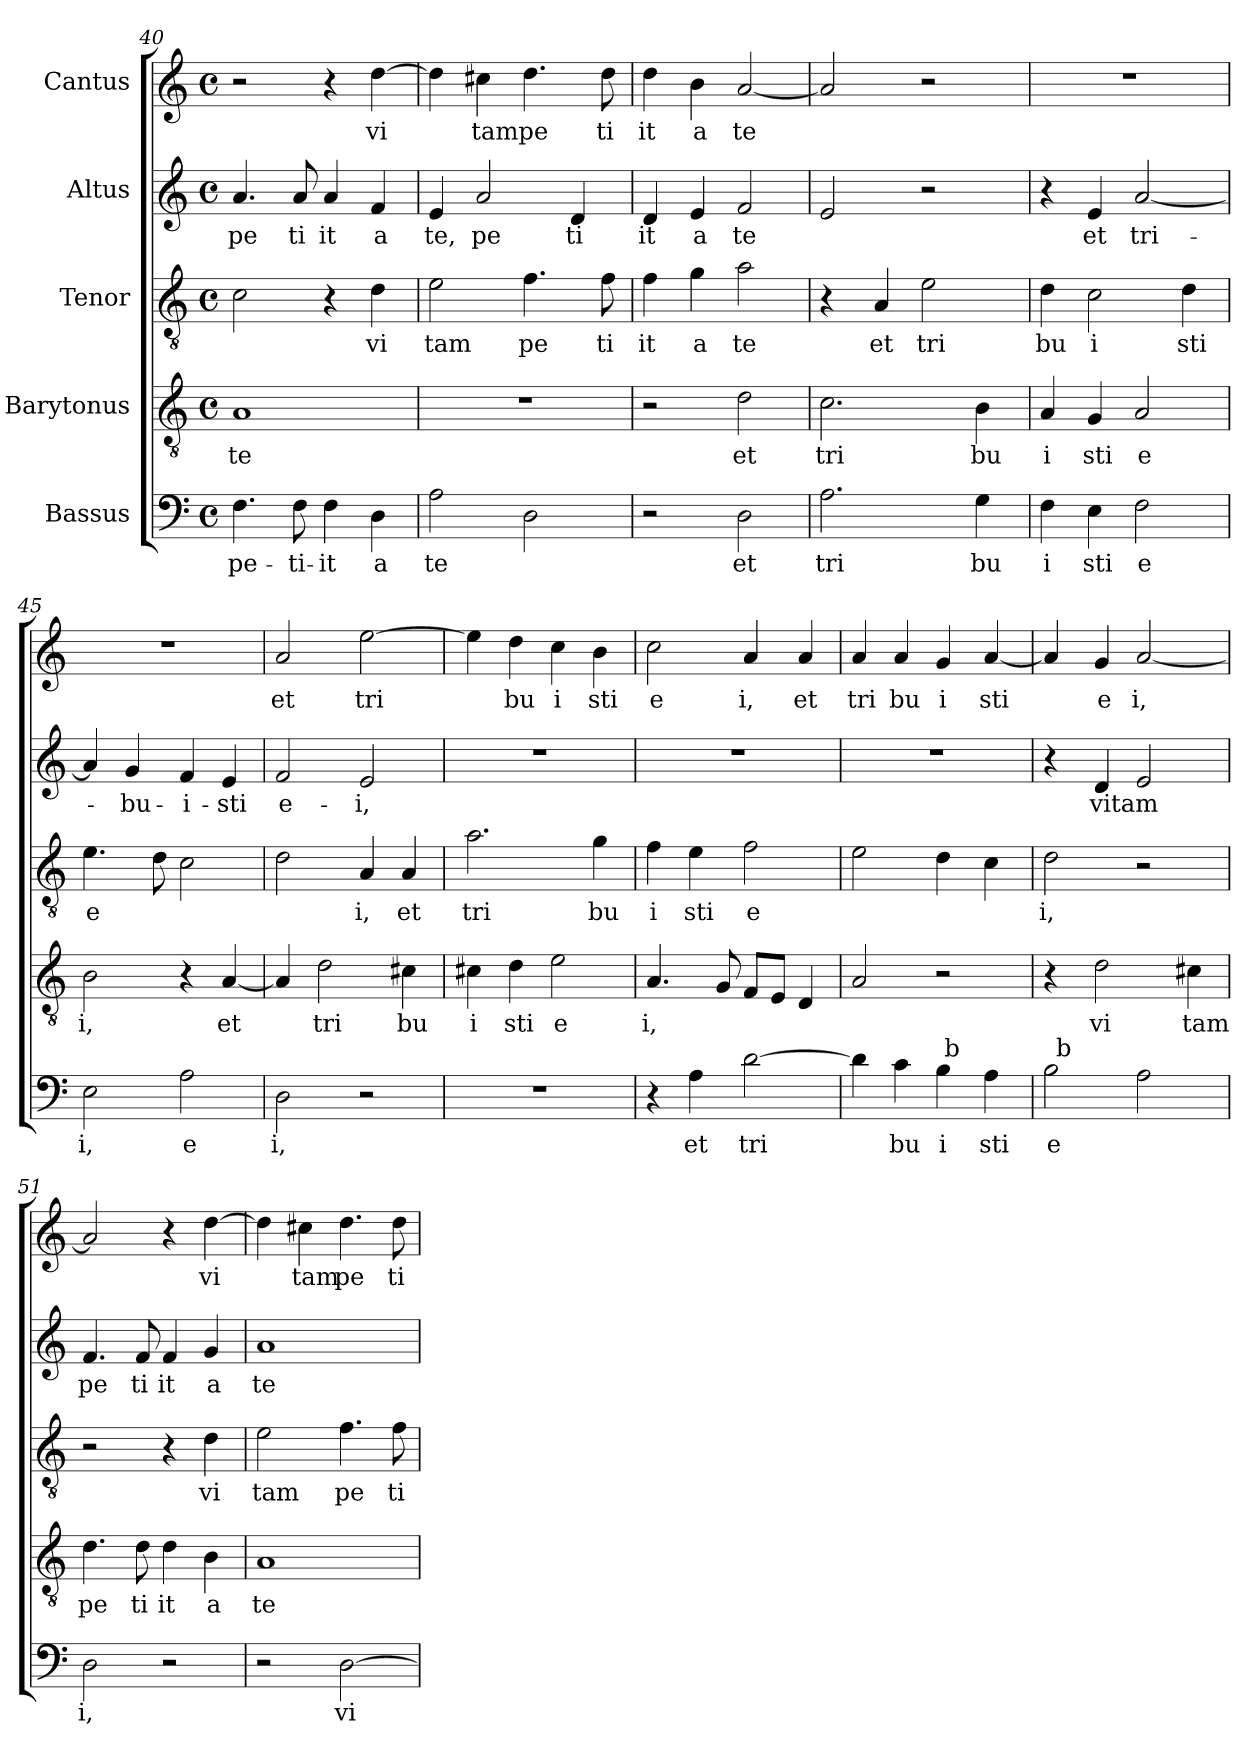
**kern	**text	**kern	**text	**kern	**text	**kern	**text	**kern	**text
*part5	*part5	*part4	*part4	*part3	*part3	*part2	*part2	*part1	*part1
*staff5	*staff5	*staff4	*staff4	*staff3	*staff3	*staff2	*staff2	*staff1	*staff1
*I"Bassus	*	*I"Barytonus	*	*I"Tenor	*	*I"Altus	*	*I"Cantus	*
*clefF4	*	*clefGv2	*	*clefGv2	*	*clefG2	*	*clefG2	*
*M4/4	*	*M4/4	*	*M4/4	*	*M4/4	*	*M4/4	*
*met(c)	*	*met(c)	*	*met(c)	*	*met(c)	*	*met(c)	*
=40	=40	=40	=40	=40	=40	=40	=40	=40	=40
!	!LO:LY:b:cj	!	!LO:LY:b:cj	!	!	!	!LO:LY:b:cj	!	!
4.F\	pe-	1A	te	2c\	.	4.a/	pe	2r	.
!	!LO:LY:b:cj	!	!	!	!	!	!LO:LY:b:cj	!	!
8F\	-ti-	.	.	.	.	8a/	ti	.	.
!	!LO:LY:b:cj	!	!	!	!	!	!LO:LY:b:cj	!	!
4F\	-it	.	.	4r	.	4a/	it	4r	.
!	!LO:LY:b:cj	!	!	!	!LO:LY:b:cj	!	!LO:LY:b:cj	!	!LO:LY:b:cj
4D\	a	.	.	4d\	vi	4f/	a	[>4dd\	vi
=41	=41	=41	=41	=41	=41	=41	=41	=41	=41
!	!LO:LY:b:cj	!	!	!	!LO:LY:b:cj	!	!LO:LY:b:cj	!	!
2A\	te	1r	.	2e\	tam	4e/	te,	4dd\]	.
!	!	!	!	!	!	!	!LO:LY:b:cj	!	!LO:LY:b:cj
.	.	.	.	.	.	2a/	pe	4cc#X\	tam
!	!	!	!	!	!LO:LY:b:cj	!	!	!	!LO:LY:b:cj
2D\	.	.	.	4.f\	pe	.	.	4.dd\	pe
!	!	!	!	!	!	!	!LO:LY:b:cj	!	!
.	.	.	.	.	.	4d/	ti	.	.
!	!	!	!	!	!LO:LY:b:cj	!	!	!	!LO:LY:b:cj
.	.	.	.	8f\	ti	.	.	8dd\	ti
=42	=42	=42	=42	=42	=42	=42	=42	=42	=42
!	!	!	!	!	!LO:LY:b:cj	!	!LO:LY:b:cj	!	!LO:LY:b:cj
2r	.	2r	.	4f\	it	4d/	it	4dd\	it
!	!	!	!	!	!LO:LY:b:cj	!	!LO:LY:b:cj	!	!LO:LY:b:cj
.	.	.	.	4g\	a	4e/	a	4b\	a
!	!LO:LY:b:cj	!	!LO:LY:b:cj	!	!LO:LY:b:cj	!	!LO:LY:b:cj	!	!LO:LY:b:cj
2D\	et	2d\	et	2a\	te	2f/	te	[>2a/	te
!!LO:PB:g=z
=43	=43	=43	=43	=43	=43	=43	=43	=43	=43
!	!LO:LY:b:cj	!	!LO:LY:b:cj	!	!	!	!	!	!
*	*	*	*	*^	*	*	*	*^	*
2.A\	tri	2.c\	tri	4r	64ryy	.	2e/	.	2a/]	64ryy	.
.	.	.	.	.	2ryy	.	.	.	.	2ryy	.
!	!	!	!	!	!	!LO:LY:b:cj	!	!	!	!	!
.	.	.	.	4A/	.	et	.	.	.	.	.
!	!	!	!	!	!	!LO:LY:b:cj	!	!	!	!	!
.	.	.	.	2e\	.	tri	2r	.	2r	.	.
.	.	.	.	.	4ryy	.	.	.	.	4ryy	.
!	!LO:LY:b:cj	!	!LO:LY:b:cj	!	!	!	!	!	!	!	!
4G\	bu	4B\	bu	.	.	.	.	.	.	.	.
.	.	.	.	.	8...ryy	.	.	.	.	8...ryy	.
=44	=44	=44	=44	=44	=44	=44	=44	=44	=44	=44	=44
!	!LO:LY:b:cj	!	!LO:LY:b:cj	!	!	!LO:LY:b:cj	!	!	!	!	!
*	*	*	*	*v	*v	*	*	*	*v	*v	*
4F\	i	4A/	i	4d\	bu	4r	.	1r	.
!	!LO:LY:b:cj	!	!LO:LY:b:cj	!	!LO:LY:b:cj	!	!LO:LY:b:cj	!	!
4E\	sti	4G/	sti	2c\	i	4e/	et	.	.
!	!LO:LY:b:cj	!	!LO:LY:b:cj	!	!	!	!LO:LY:b:cj	!	!
2F\	e	2A/	e	.	.	[<2a/	tri-	.	.
!	!	!	!	!	!LO:LY:b:cj	!	!	!	!
.	.	.	.	4d\	sti	.	.	.	.
=45	=45	=45	=45	=45	=45	=45	=45	=45	=45
!	!LO:LY:b:cj	!	!LO:LY:b:cj	!	!LO:LY:b:cj	!	!	!	!
2E\	i,	2B\	i,	4.e\	e	4a/]	.	1r	.
!	!	!	!	!	!	!	!LO:LY:b:cj	!	!
.	.	.	.	.	.	4g/	-bu-	.	.
.	.	.	.	8d\	.	.	.	.	.
!	!LO:LY:b:cj	!	!	!	!	!	!LO:LY:b:cj	!	!
2A\	e	4r	.	2c\	.	4f/	-i-	.	.
!	!	!	!LO:LY:b:cj	!	!	!	!LO:LY:b:cj	!	!
.	.	[<4A/	et	.	.	4e/	-sti	.	.
=46	=46	=46	=46	=46	=46	=46	=46	=46	=46
!	!LO:LY:b:cj	!	!	!	!	!	!LO:LY:b:cj	!	!LO:LY:b:cj
2D\	i,	4A/]	.	2d\	.	2f/	e-	2a/	et
!	!	!	!LO:LY:b:cj	!	!	!	!	!	!
.	.	2d\	tri	.	.	.	.	.	.
!	!	!	!	!	!LO:LY:b:cj	!	!LO:LY:b:cj	!	!LO:LY:b:cj
2r	.	.	.	4A/	i,	2e/	-i,	[>2ee\	tri
!	!	!	!LO:LY:b:cj	!	!LO:LY:b:cj	!	!	!	!
.	.	4c#X\	bu	4A/	et	.	.	.	.
=47	=47	=47	=47	=47	=47	=47	=47	=47	=47
!	!	!	!LO:LY:b:cj	!	!LO:LY:b:cj	!	!	!	!
1r	.	4c#X\	i	2.a\	tri	1r	.	4ee\]	.
!	!	!	!LO:LY:b:cj	!	!	!	!	!	!LO:LY:b:cj
.	.	4d\	sti	.	.	.	.	4dd\	bu
!	!	!	!LO:LY:b:cj	!	!	!	!	!	!LO:LY:b:cj
.	.	2e\	e	.	.	.	.	4cc\	i
!	!	!	!	!	!LO:LY:b:cj	!	!	!	!LO:LY:b:cj
.	.	.	.	4g\	bu	.	.	4b\	sti
=48	=48	=48	=48	=48	=48	=48	=48	=48	=48
!	!	!	!LO:LY:b:cj	!	!LO:LY:b:cj	!	!	!	!LO:LY:b:cj
4r	.	4.A/	i,	4f\	i	1r	.	2cc\	e
!	!LO:LY:b:cj	!	!	!	!LO:LY:b:cj	!	!	!	!
4A\	et	.	.	4e\	sti	.	.	.	.
.	.	8G/	.	.	.	.	.	.	.
!	!LO:LY:b:cj	!	!	!	!LO:LY:b:cj	!	!	!	!LO:LY:b:cj
[>2d\	tri	8F/L	.	2f\	e	.	.	4a/	i,
.	.	8E/J	.	.	.	.	.	.	.
!	!	!	!	!	!	!	!	!	!LO:LY:b:cj
.	.	4D/	.	.	.	.	.	4a/	et
=49	=49	=49	=49	=49	=49	=49	=49	=49	=49
!	!	!	!	!	!	!	!	!	!LO:LY:b:cj
*^	*	*	*	*	*	*	*	*	*
4d\]	2ryy	.	2A/	.	2e\	.	1r	.	4a/	tri
!	!	!LO:LY:b:cj	!	!	!	!	!	!	!	!LO:LY:b:cj
4c\	.	bu	.	.	.	.	.	.	4a/	bu
!	!	!LO:LY:b:cj	!	!	!	!	!	!	!	!LO:LY:b:cj
4B\	64ryy	i	2r	.	4d\	.	.	.	4g/	i
!	!LO:TX:a:t=b	!	!	!	!	!	!	!	!	!
.	4ryy	.	.	.	.	.	.	.	.	.
!	!	!LO:LY:b:cj	!	!	!	!	!	!	!	!LO:LY:b
4A\	.	sti	.	.	4c\	.	.	.	[<4a/	sti
.	8...ryy	.	.	.	.	.	.	.	.	.
=50	=50	=50	=50	=50	=50	=50	=50	=50	=50	=50
!	!	!LO:LY:b:cj	!	!	!	!LO:LY:b:cj	!	!	!	!
2B\	32ryy	e	4r	.	2d\	i,	4r	.	4a/]	.
!	!LO:TX:a:t=b	!	!	!	!	!	!	!	!	!
.	2ryy	.	.	.	.	.	.	.	.	.
!	!	!	!	!LO:LY:b:cj	!	!	!	!LO:LY:b	!	!LO:LY:b:cj
.	.	.	2d\	vi	.	.	4d/	vitam	4g/	e
!	!	!	!	!	!	!	!	!	!	!LO:LY:b:cj
2A\	.	.	.	.	2r	.	2e/	.	[>2a/	i,
.	4...ryy	.	.	.	.	.	.	.	.	.
!	!	!	!	!LO:LY:b:cj	!	!	!	!	!	!
.	.	.	4c#X\	tam	.	.	.	.	.	.
!!LO:LB:g=z
=51	=51	=51	=51	=51	=51	=51	=51	=51	=51	=51
!	!	!LO:LY:b:cj	!	!LO:LY:b:cj	!	!	!	!LO:LY:b:cj	!	!
*v	*v	*	*	*	*	*	*	*	*	*
2D\	i,	4.d\	pe	2r	.	4.f/	pe	2a/]	.
!	!	!	!LO:LY:b:cj	!	!	!	!LO:LY:b:cj	!	!
.	.	8d\	ti	.	.	8f/	ti	.	.
!	!	!	!LO:LY:b:cj	!	!	!	!LO:LY:b:cj	!	!
2r	.	4d\	it	4r	.	4f/	it	4r	.
!	!	!	!LO:LY:b:cj	!	!LO:LY:b:cj	!	!LO:LY:b:cj	!	!LO:LY:b:cj
.	.	4B\	a	4d\	vi	4g/	a	[>4dd\	vi
=52	=52	=52	=52	=52	=52	=52	=52	=52	=52
!	!	!	!LO:LY:b:cj	!	!LO:LY:b:cj	!	!LO:LY:b:cj	!	!
2r	.	1A	te	2e\	tam	1a	te	4dd\]	.
!	!	!	!	!	!	!	!	!	!LO:LY:b:cj
.	.	.	.	.	.	.	.	4cc#X\	tam
!	!LO:LY:b:cj	!	!	!	!LO:LY:b:cj	!	!	!	!LO:LY:b:cj
[>2D\	vi	.	.	4.f\	pe	.	.	4.dd\	pe
!	!	!	!	!	!LO:LY:b:cj	!	!	!	!LO:LY:b:cj
.	.	.	.	8f\	ti	.	.	8dd\	ti
=	=	=	=	=	=	=	=	=	=
*-	*-	*-	*-	*-	*-	*-	*-	*-	*-
